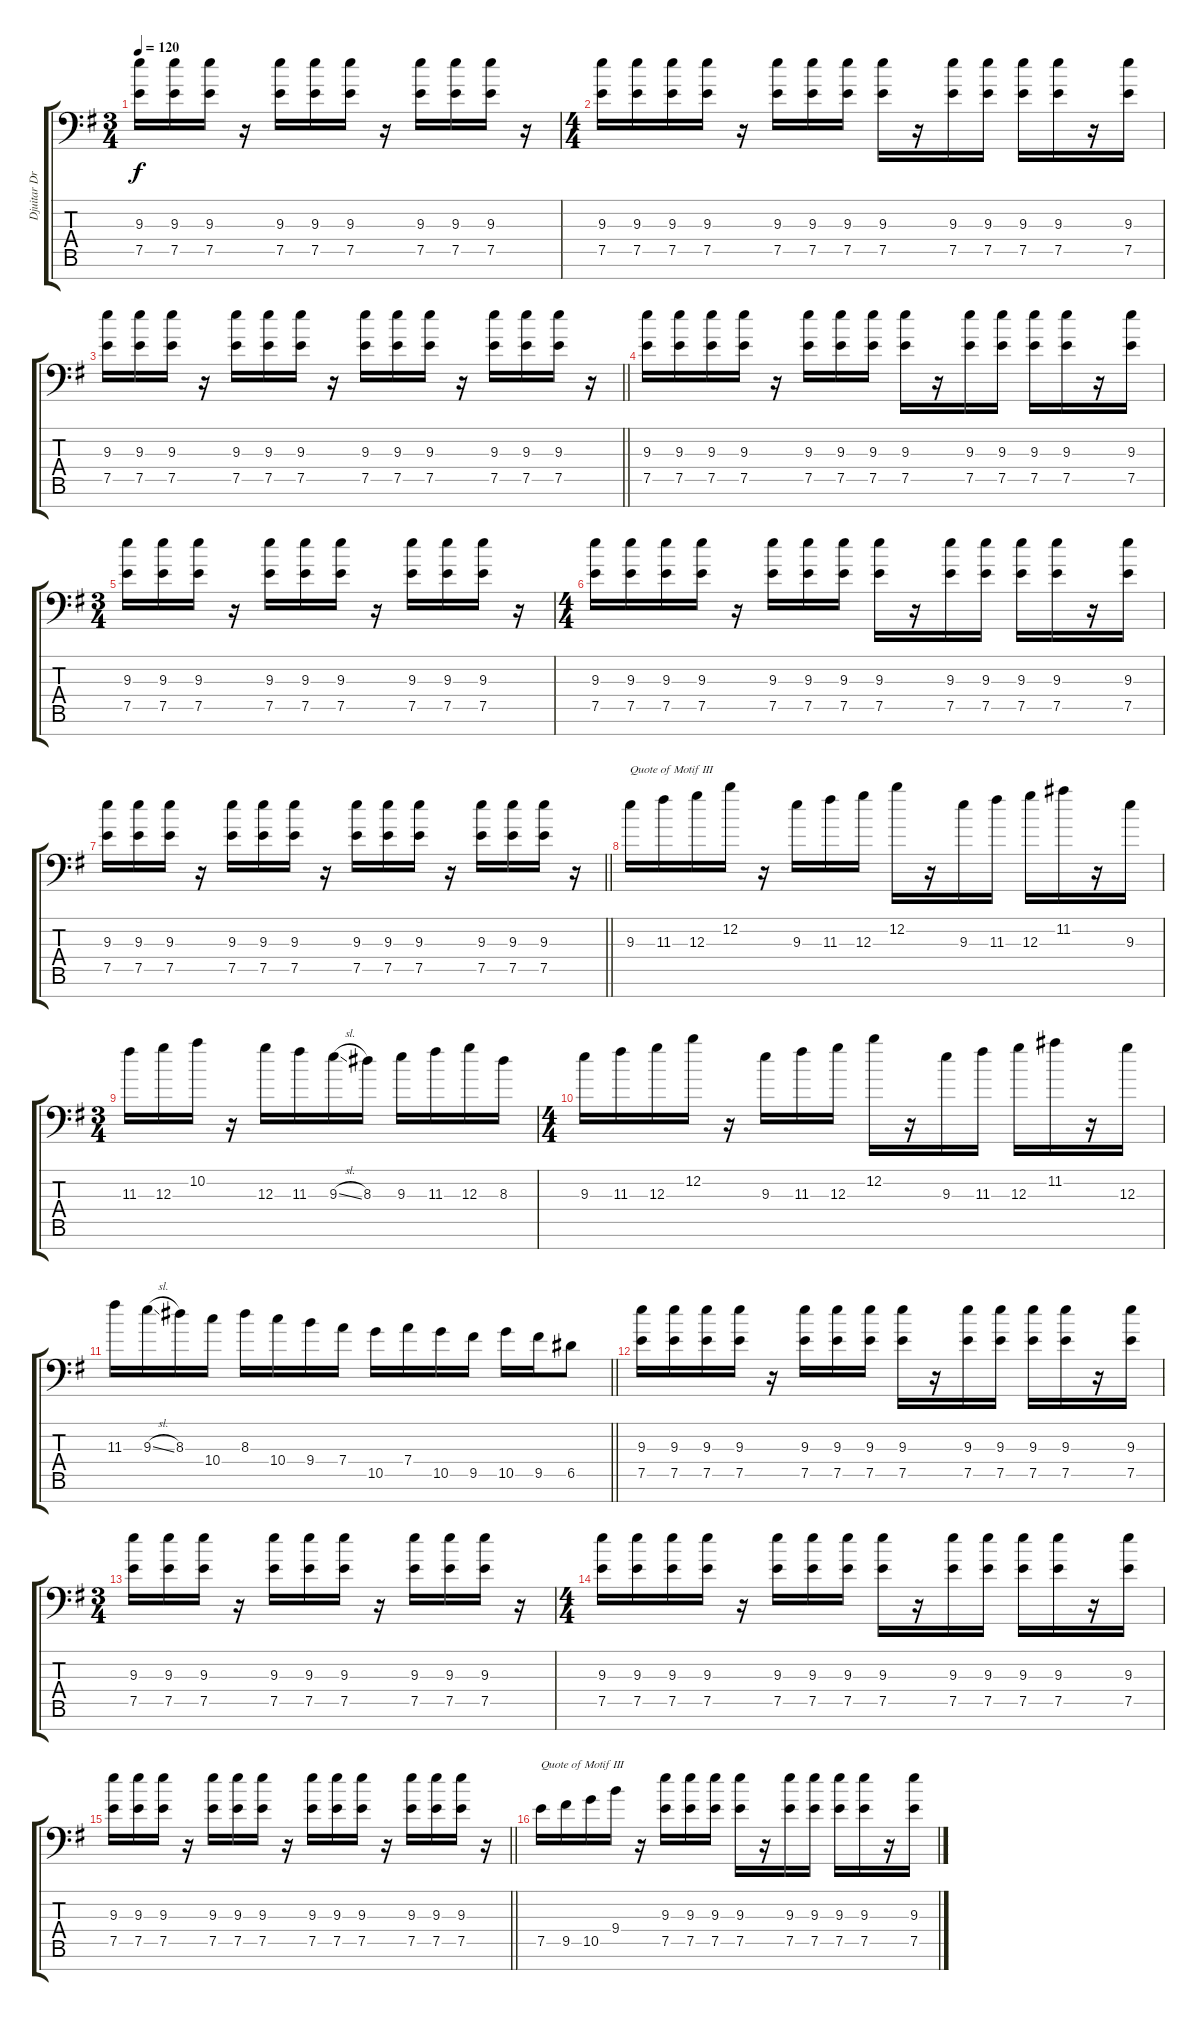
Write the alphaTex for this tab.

\track ("Djuitar Dropped A" "Djuitar Dr") {instrument distortionguitar}
\staff {score tabs}
\tuning (E4 B3 G3 D3 A2 E2 A1) {hide}
\ts (3 4)
\tempo 120
\clef f4
\ks eminor
(9.3 7.5).16{dy f} (9.3 7.5).16 (9.3 7.5).16 r.16 (9.3 7.5).16 (9.3 7.5).16 (9.3 7.5).16 r.16 (9.3 7.5).16 (9.3 7.5).16 (9.3 7.5).16 r.16 |
\ts (4 4)
(9.3 7.5).16 (9.3 7.5).16 (9.3 7.5).16 (9.3 7.5).16 r.16 (9.3 7.5).16 (9.3 7.5).16 (9.3 7.5).16 (9.3 7.5).16 r.16 (9.3 7.5).16 (9.3 7.5).16 (9.3 7.5).16 (9.3 7.5).16 r.16 (9.3 7.5).16 |
\barLineRight lightlight
(9.3 7.5).16 (9.3 7.5).16 (9.3 7.5).16 r.16 (9.3 7.5).16 (9.3 7.5).16 (9.3 7.5).16 r.16 (9.3 7.5).16 (9.3 7.5).16 (9.3 7.5).16 r.16 (9.3 7.5).16 (9.3 7.5).16 (9.3 7.5).16 r.16 |
(9.3 7.5).16 (9.3 7.5).16 (9.3 7.5).16 (9.3 7.5).16 r.16 (9.3 7.5).16 (9.3 7.5).16 (9.3 7.5).16 (9.3 7.5).16 r.16 (9.3 7.5).16 (9.3 7.5).16 (9.3 7.5).16 (9.3 7.5).16 r.16 (9.3 7.5).16 |
\ts (3 4)
(9.3 7.5).16 (9.3 7.5).16 (9.3 7.5).16 r.16 (9.3 7.5).16 (9.3 7.5).16 (9.3 7.5).16 r.16 (9.3 7.5).16 (9.3 7.5).16 (9.3 7.5).16 r.16 |
\ts (4 4)
(9.3 7.5).16 (9.3 7.5).16 (9.3 7.5).16 (9.3 7.5).16 r.16 (9.3 7.5).16 (9.3 7.5).16 (9.3 7.5).16 (9.3 7.5).16 r.16 (9.3 7.5).16 (9.3 7.5).16 (9.3 7.5).16 (9.3 7.5).16 r.16 (9.3 7.5).16 |
\barLineRight lightlight
(9.3 7.5).16 (9.3 7.5).16 (9.3 7.5).16 r.16 (9.3 7.5).16 (9.3 7.5).16 (9.3 7.5).16 r.16 (9.3 7.5).16 (9.3 7.5).16 (9.3 7.5).16 r.16 (9.3 7.5).16 (9.3 7.5).16 (9.3 7.5).16 r.16 |
9.3.16{txt "Quote of Motif III"} 11.3.16 12.3.16 12.2.16 r.16 9.3.16 11.3.16 12.3.16 12.2.16 r.16 9.3.16 11.3.16 12.3.16 11.2.16 r.16 9.3.16 |
\ts (3 4)
11.3.16 12.3.16 10.2.16 r.16 12.3.16 11.3.16 9.3{sl}.16 8.3.16 9.3.16 11.3.16 12.3.16 8.3.16 |
\ts (4 4)
9.3.16 11.3.16 12.3.16 12.2.16 r.16 9.3.16 11.3.16 12.3.16 12.2.16 r.16 9.3.16 11.3.16 12.3.16 11.2.16 r.16 12.3.16 |
\barLineRight lightlight
11.3.16 9.3{sl}.16 8.3.16 10.4.16 8.3.16 10.4.16 9.4.16 7.4.16 10.5.16 7.4.16 10.5.16 9.5.16 10.5.16 9.5.16 6.5.8 |
\section ("" "")
(9.3 7.5).16 (9.3 7.5).16 (9.3 7.5).16 (9.3 7.5).16 r.16 (9.3 7.5).16 (9.3 7.5).16 (9.3 7.5).16 (9.3 7.5).16 r.16 (9.3 7.5).16 (9.3 7.5).16 (9.3 7.5).16 (9.3 7.5).16 r.16 (9.3 7.5).16 |
\ts (3 4)
(9.3 7.5).16 (9.3 7.5).16 (9.3 7.5).16 r.16 (9.3 7.5).16 (9.3 7.5).16 (9.3 7.5).16 r.16 (9.3 7.5).16 (9.3 7.5).16 (9.3 7.5).16 r.16 |
\ts (4 4)
(9.3 7.5).16 (9.3 7.5).16 (9.3 7.5).16 (9.3 7.5).16 r.16 (9.3 7.5).16 (9.3 7.5).16 (9.3 7.5).16 (9.3 7.5).16 r.16 (9.3 7.5).16 (9.3 7.5).16 (9.3 7.5).16 (9.3 7.5).16 r.16 (9.3 7.5).16 |
\barLineRight lightlight
(9.3 7.5).16 (9.3 7.5).16 (9.3 7.5).16 r.16 (9.3 7.5).16 (9.3 7.5).16 (9.3 7.5).16 r.16 (9.3 7.5).16 (9.3 7.5).16 (9.3 7.5).16 r.16 (9.3 7.5).16 (9.3 7.5).16 (9.3 7.5).16 r.16 |
7.5.16{txt "Quote of Motif III"} 9.5.16 10.5.16 9.4.16 r.16 (9.3 7.5).16 (9.3 7.5).16 (9.3 7.5).16 (9.3 7.5).16 r.16 (9.3 7.5).16 (9.3 7.5).16 (9.3 7.5).16 (9.3 7.5).16 r.16 (9.3 7.5).16
